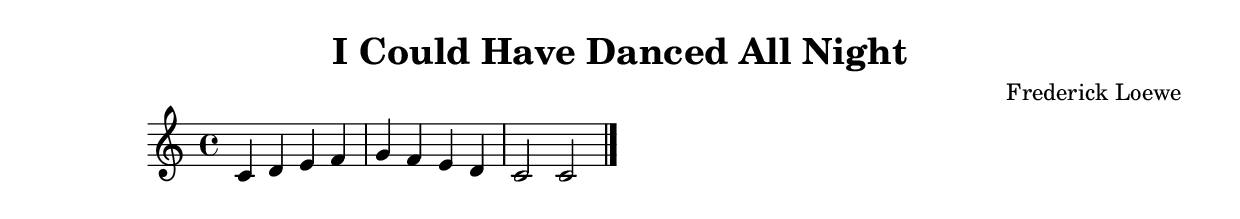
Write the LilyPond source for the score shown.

\version "2.24.4"

\header {
  title = "I Could Have Danced All Night"
  composer = "Frederick Loewe"
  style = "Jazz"
}

\score {
  \new Staff {
    \clef treble
    \time 4/4
    \key c \major
    
    % Simple chord progression placeholder
    c'4 d' e' f' |
    g' f' e' d' |
    c'2 c'2 |
    \bar "|."
  }
  \layout {}
  \midi {
    \tempo 4 = 120
  }
}